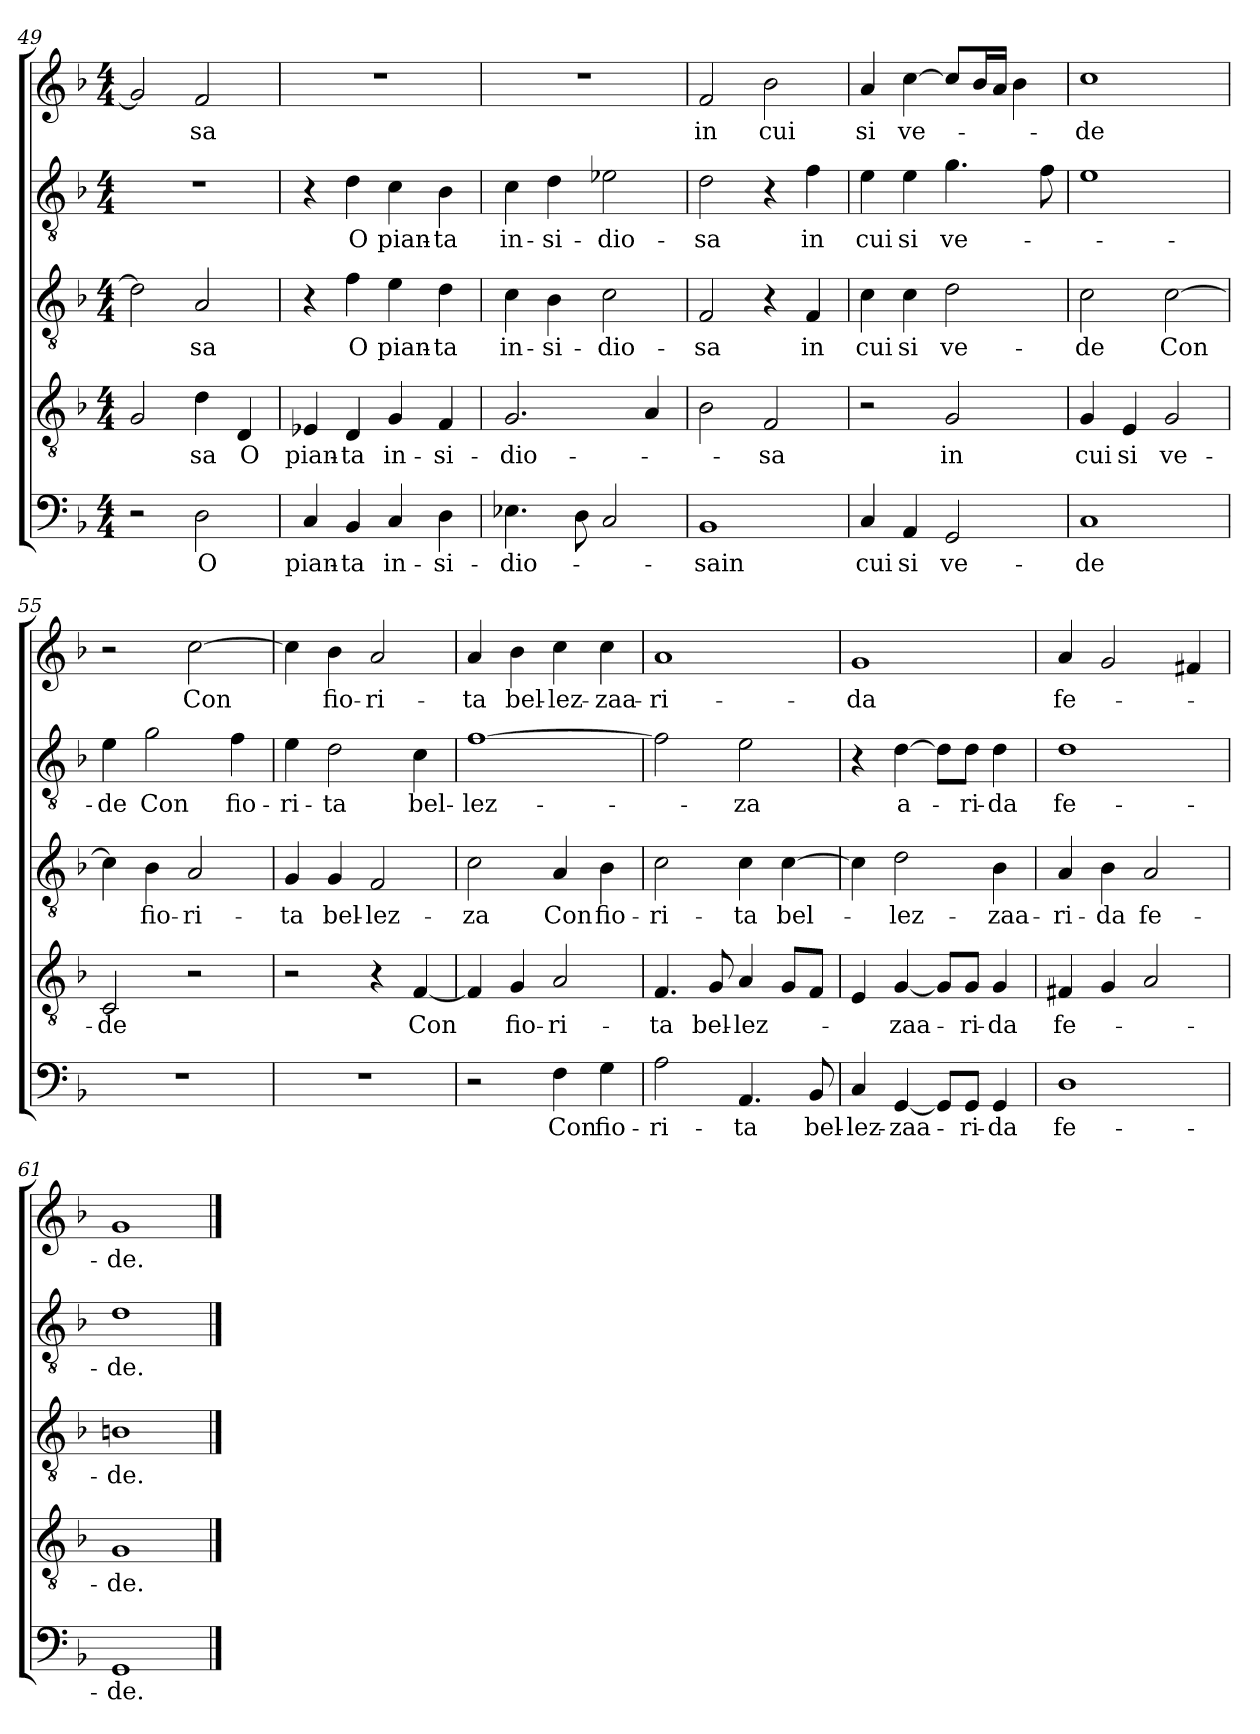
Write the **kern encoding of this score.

**kern	**text	**kern	**text	**kern	**text	**kern	**text	**kern	**text
*part5	*part5	*part4	*part4	*part3	*part3	*part2	*part2	*part1	*part1
*staff5	*staff5	*staff4	*staff4	*staff3	*staff3	*staff2	*staff2	*staff1	*staff1
*clefF4	*	*clefGv2	*	*clefGv2	*	*clefGv2	*	*clefG2	*
*k[b-]	*	*k[b-]	*	*k[b-]	*	*k[b-]	*	*k[b-]	*
*M4/4	*	*M4/4	*	*M4/4	*	*M4/4	*	*M4/4	*
=49	=49	=49	=49	=49	=49	=49	=49	=49	=49
2r	.	2G/	.	2d\]	.	1r	.	2g/]	.
2D\	O	4d\	sa	2A/	sa	.	.	2f/	sa
.	.	4D/	O	.	.	.	.	.	.
=50	=50	=50	=50	=50	=50	=50	=50	=50	=50
4C/	pian-	4E-X/	pian-	4r	.	4r	.	1r	.
4BB-/	ta	4D/	ta	4f\	O	4d\	O	.	.
4C/	in-	4G/	in-	4e\	pian-	4c\	pian-	.	.
4D\	si-	4F/	si-	4d\	ta	4B-\	ta	.	.
=51	=51	=51	=51	=51	=51	=51	=51	=51	=51
4.E-X\	dio-	2.G/	dio-	4c\	in-	4c\	in-	1r	.
.	.	.	.	4B-\	si-	4d\	si-	.	.
8D\	.	.	.	.	.	.	.	.	.
2C/	.	.	.	2c\	dio-	2e-X\	dio-	.	.
.	.	4A/	.	.	.	.	.	.	.
=52	=52	=52	=52	=52	=52	=52	=52	=52	=52
1BB-/	sain	2B-\	.	2F/	sa	2d\	sa	2f/	in
.	.	2F/	sa	4r	.	4r	.	2b-\	cui
.	.	.	.	4F/	in	4f\	in	.	.
=53	=53	=53	=53	=53	=53	=53	=53	=53	=53
4C/	cui	2r	.	4c\	cui	4e\	cui	4a/	si
4AA/	si	.	.	4c\	si	4e\	si	[4cc\	ve-
2GG/	ve-	2G/	in	2d\	ve-	4.g\	ve-	8cc/L]	.
.	.	.	.	.	.	.	.	16b-/L	.
.	.	.	.	.	.	.	.	16a/JJ	.
.	.	.	.	.	.	.	.	4b-\	.
.	.	.	.	.	.	8f\	.	.	.
=54	=54	=54	=54	=54	=54	=54	=54	=54	=54
1C/	de	4G/	cui	2c\	de	1e\	.	1cc\	de
.	.	4E/	si	.	.	.	.	.	.
.	.	2G/	ve-	[2c\	Con	.	.	.	.
=55	=55	=55	=55	=55	=55	=55	=55	=55	=55
1r	.	2C/	de	4c\]	.	4e\	de	2r	.
.	.	.	.	4B-\	fio-	2g\	Con	.	.
.	.	2r	.	2A/	ri-	.	.	[2cc\	Con
.	.	.	.	.	.	4f\	fio-	.	.
=56	=56	=56	=56	=56	=56	=56	=56	=56	=56
1r	.	2r	.	4G/	ta	4e\	ri-	4cc\]	.
.	.	.	.	4G/	bel-	2d\	ta	4b-\	fio-
.	.	4r	.	2F/	lez-	.	.	2a/	ri-
.	.	[4F/	Con	.	.	4c\	bel-	.	.
=57	=57	=57	=57	=57	=57	=57	=57	=57	=57
2r	.	4F/]	.	2c\	za	[1f\	lez-	4a/	ta
.	.	4G/	fio-	.	.	.	.	4b-\	bel-
4F\	Con	2A/	ri-	4A/	Con	.	.	4cc\	lez-
4G\	fio-	.	.	4B-\	fio-	.	.	4cc\	zaa-
=58	=58	=58	=58	=58	=58	=58	=58	=58	=58
2A\	ri-	4.F/	ta	2c\	ri-	2f\]	.	1a/	ri-
.	.	8G/	bel-	.	.	.	.	.	.
4.AA/	ta	4A/	lez-	4c\	ta	2e\	za	.	.
.	.	8G/L	.	[4c\	bel-	.	.	.	.
8BB-/	bel-	8F/J	.	.	.	.	.	.	.
=59	=59	=59	=59	=59	=59	=59	=59	=59	=59
4C/	lez-	4E/	.	4c\]	.	4r	.	1g/	da
[4GG/	zaa-	[4G/	zaa-	2d\	lez-	[4d\	a-	.	.
8GG/L]	.	8G/L]	.	.	.	8d\L]	.	.	.
8GG/J	ri-	8G/J	ri-	.	.	8d\J	ri-	.	.
4GG/	da	4G/	da	4B-\	zaa-	4d\	da	.	.
=60	=60	=60	=60	=60	=60	=60	=60	=60	=60
1D\	fe-	4F#X/	fe-	4A/	ri-	1d\	fe-	4a/	fe-
.	.	4G/	.	4B-\	da	.	.	2g/	.
.	.	2A/	.	2A/	fe-	.	.	.	.
.	.	.	.	.	.	.	.	4f#X/	.
=61	=61	=61	=61	=61	=61	=61	=61	=61	=61
1GG/	de.	1G/	de.	1Bn\	de.	1d\	de.	1g/	de.
==	==	==	==	==	==	==	==	==	==
*-	*-	*-	*-	*-	*-	*-	*-	*-	*-
